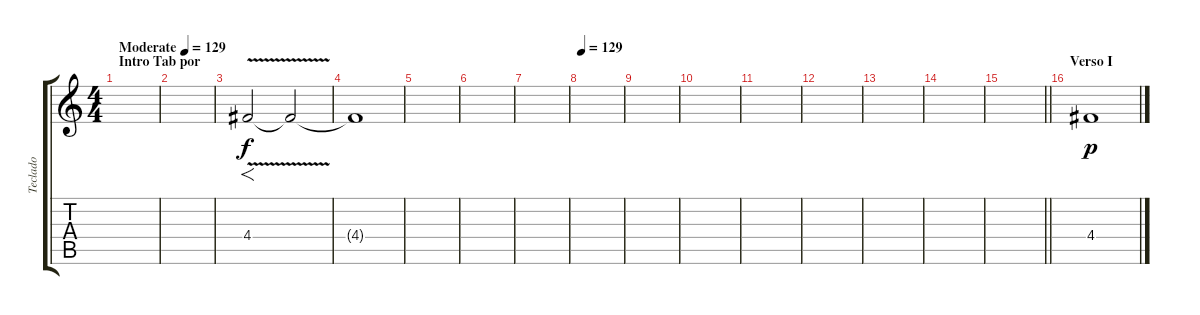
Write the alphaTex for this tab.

\track ("Teclado" "Teclado") {instrument lead1square}
\staff {score tabs}
\tuning (E5 B4 G4 D4 A3 E3) {hide}
\ts (4 4)
\section ("" "Intro Tab por")
\tempo (129 "Moderate")
\tempo 120
\tempo (129 "Moderate")
\clef g2
\ks c
|
|
4.4{v}.2{f instrument pad7halo} 4.4{t}.2{dy f volume 5} |
4.4{t}.1 |
|
|
|
\tempo 129
|
|
|
|
|
|
|
\barLineRight lightlight
|
\section ("" "Verso I")
4.4.1{dy p volume 10 instrument stringensemble2}
